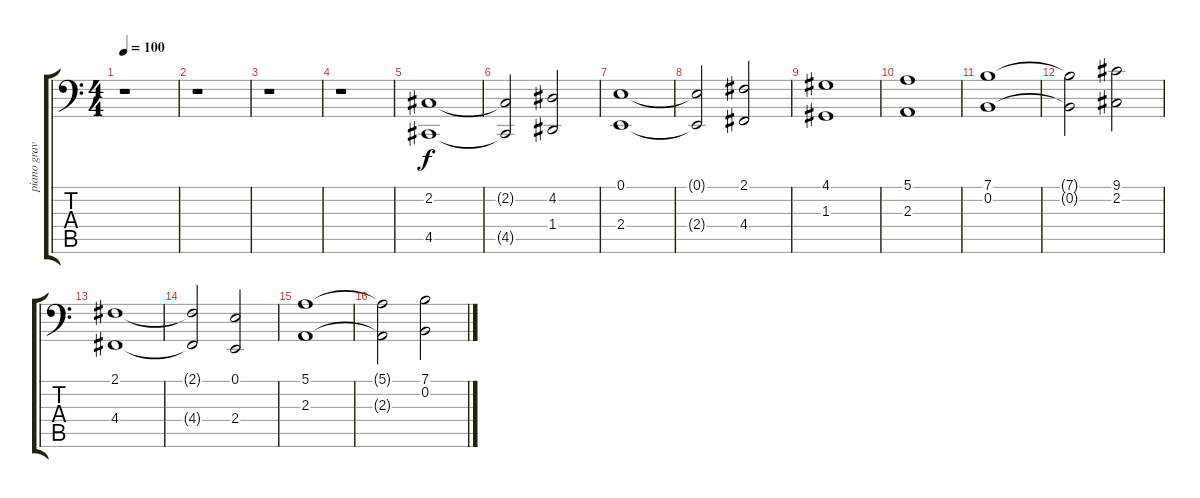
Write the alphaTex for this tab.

\track ("piano grave" "piano grav") {instrument acousticgrandpiano}
\staff {score tabs}
\tuning (E3 B2 G2 D2 A1 E1) {hide}
\ts (4 4)
\tempo 100
\clef f4
\ks c
r.1{dy f instrument acousticgrandpiano} |
r.1 |
r.1 |
r.1 |
(2.2 4.5).1 |
(2.2{t} 4.5{t}).2 (4.2 1.4).2 |
(0.1 2.4).1 |
(0.1{t} 2.4{t}).2 (2.1 4.4).2 |
(4.1 1.3).1 |
(5.1 2.3).1 |
(7.1 0.2).1 |
(7.1{t} 0.2{t}).2 (9.1 2.2).2 |
(2.1 4.4).1 |
(2.1{t} 4.4{t}).2 (0.1 2.4).2 |
(5.1 2.3).1 |
(5.1{t} 2.3{t}).2 (7.1 0.2).2
